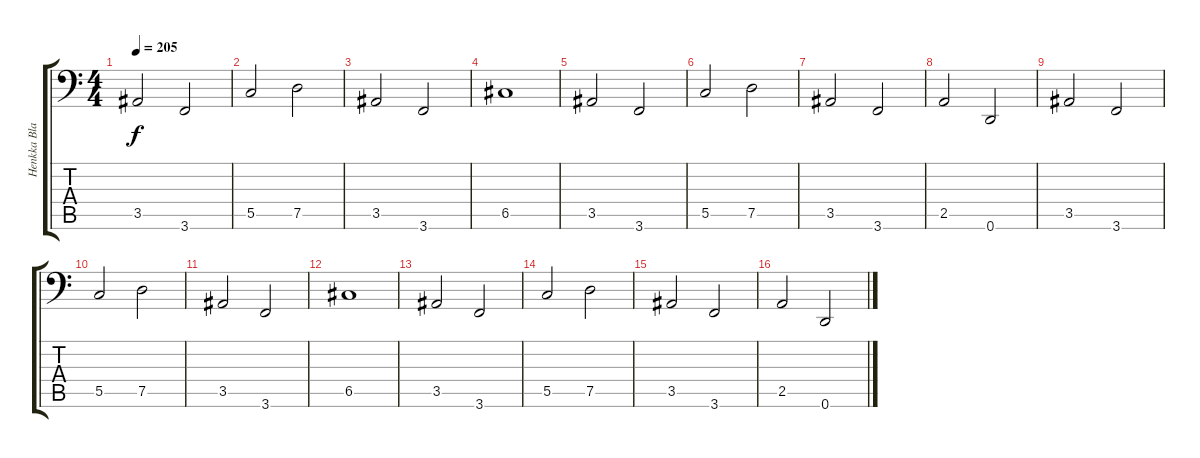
\track ("Henkka Blacksmith" "Henkka Bla") {instrument electricbasspick}
\staff {score tabs}
\tuning (D3 A2 F2 C2 G1 D1) {hide}
\ts (4 4)
\tempo 205
\clef f4
\ks c
3.5.2{dy f} 3.6.2 |
5.5.2 7.5.2 |
3.5.2 3.6.2 |
6.5.1 |
3.5.2 3.6.2 |
5.5.2 7.5.2 |
3.5.2 3.6.2 |
2.5.2 0.6.2 |
3.5.2 3.6.2 |
5.5.2 7.5.2 |
3.5.2 3.6.2 |
6.5.1 |
3.5.2 3.6.2 |
5.5.2 7.5.2 |
3.5.2 3.6.2 |
2.5.2 0.6.2
